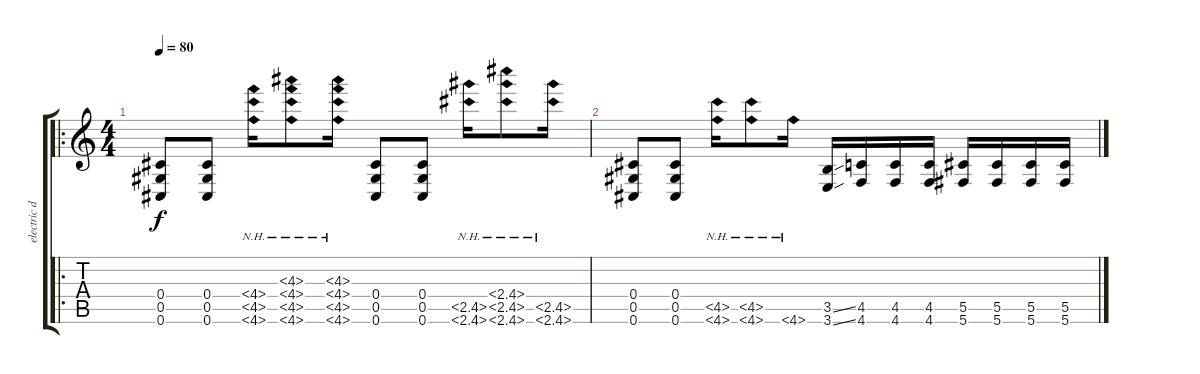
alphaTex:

\track ("electric distortion" "electric d") {instrument distortionguitar}
\staff {score tabs}
\tuning (Eb4 Bb3 Gb3 Db3 Ab2 Db2) {hide}
\ro
\ts (4 4)
\tempo 80
\clef g2
\ks c
(0.4 0.5 0.6).8{dy f} (0.4 0.5 0.6).8 (4.4{nh} 4.5{nh} 4.6{nh}).16 (4.3{nh} 4.4{nh} 4.5{nh} 4.6{nh}).8 (4.3{nh} 4.4{nh} 4.5{nh} 4.6{nh}).16 (0.4 0.5 0.6).8 (0.4 0.5 0.6).8 (2.5{nh} 2.6{nh}).16 (2.4{nh} 2.5{nh} 2.6{nh}).8 (2.5{nh} 2.6{nh}).16 |
(0.4 0.5 0.6).8 (0.4 0.5 0.6).8 (4.5{nh} 4.6{nh}).16 (4.5{nh} 4.6{nh}).8 4.6{nh}.16 (3.5{ss} 3.6{ss}).16 (4.5 4.6).16 (4.5 4.6).16 (4.5 4.6).16 (5.5 5.6).16 (5.5 5.6).16 (5.5 5.6).16 (5.5 5.6).16
